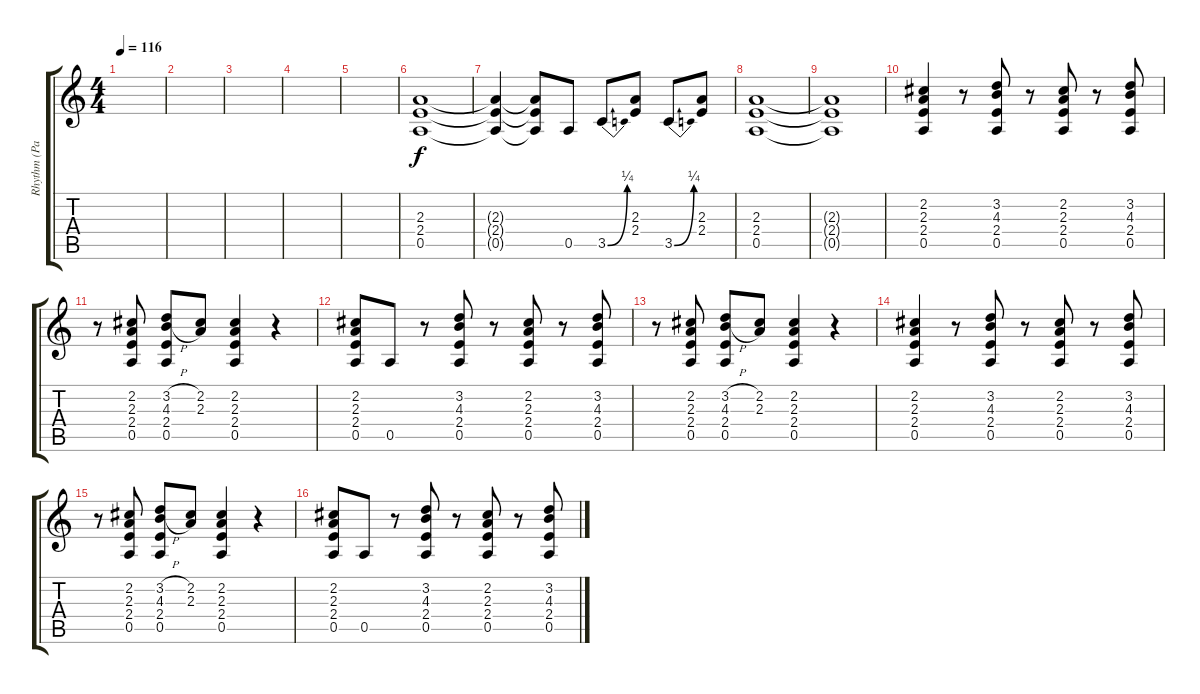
\track ("Rhythm (Paul Stanley)" "Rhythm (Pa") {instrument overdrivenguitar}
\staff {score tabs}
\tuning (E4 B3 G3 D3 A2 E2) {hide}
\ts (4 4)
\tempo 116
\clef g2
\ks c
|
|
|
|
|
(2.3 2.4 0.5).1 |
(2.3{t} 2.4{t} 0.5{t}).4 (2.3{t} 2.4{t} 0.5{t}).8 0.5.8 3.5{be (bend 0 0 60 1)}.8 (2.3 2.4).8 3.5{be (bend 0 0 60 1)}.8 (2.3 2.4).8 |
(2.3 2.4 0.5).1 |
(2.3{t} 2.4{t} 0.5{t}).1 |
(2.2 2.3 2.4 0.5).4 r.8 (3.2 4.3 2.4 0.5).8 r.8 (2.2 2.3 2.4 0.5).8 r.8 (3.2 4.3 2.4 0.5).8 |
r.8 (2.2 2.3 2.4 0.5).8 (3.2{h} 4.3{h} 2.4 0.5).8 (2.2 2.3).8 (2.2 2.3 2.4 0.5).4 r.4 |
(2.2 2.3 2.4 0.5).8 0.5.8 r.8 (3.2 4.3 2.4 0.5).8 r.8 (2.2 2.3 2.4 0.5).8 r.8 (3.2 4.3 2.4 0.5).8 |
r.8 (2.2 2.3 2.4 0.5).8 (3.2{h} 4.3{h} 2.4 0.5).8 (2.2 2.3).8 (2.2 2.3 2.4 0.5).4 r.4 |
(2.2 2.3 2.4 0.5).4 r.8 (3.2 4.3 2.4 0.5).8 r.8 (2.2 2.3 2.4 0.5).8 r.8 (3.2 4.3 2.4 0.5).8 |
r.8 (2.2 2.3 2.4 0.5).8 (3.2{h} 4.3{h} 2.4 0.5).8 (2.2 2.3).8 (2.2 2.3 2.4 0.5).4 r.4 |
(2.2 2.3 2.4 0.5).8 0.5.8 r.8 (3.2 4.3 2.4 0.5).8 r.8 (2.2 2.3 2.4 0.5).8 r.8 (3.2 4.3 2.4 0.5).8
